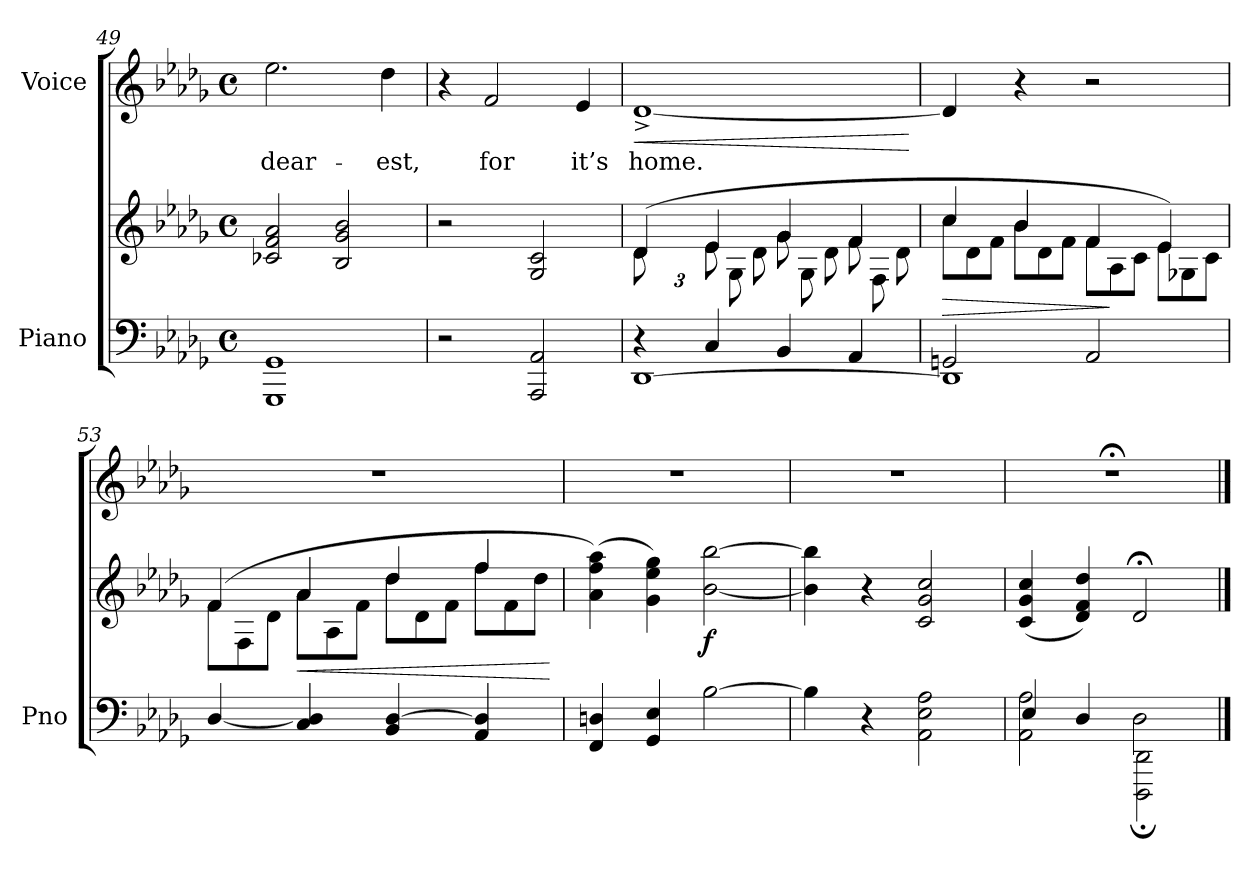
**kern	**kern	**dynam	**kern	**text	**dynam
*part2	*part2	*part2	*part1	*part1	*part1
*staff3	*staff2	*staff2/3	*staff1	*staff1	*staff1
*I"Piano	*	*	*I"Voice	*	*
*I'Pno	*	*	*	*	*
*clefF4	*clefG2	*	*clefG2	*	*
*k[b-e-a-d-g-]	*k[b-e-a-d-g-]	*	*k[b-e-a-d-g-]	*	*
*M4/4	*M4/4	*	*M4/4	*	*
*met(c)	*met(c)	*	*met(c)	*	*
=49	=49	=49	=49	=49	=49
1GGG- 1GG-	2c-X/ 2f/ 2a-/	.	2.ee-\	dear-	.
.	2B-/ 2g-/ 2b-/	.	.	.	.
.	.	.	4dd-\	-est,	.
=50	=50	=50	=50	=50	=50
2r	2r	.	4r	.	.
.	.	.	2f/	for	.
2AAA-/ 2AA-/	2G-/ 2c/	.	.	.	.
.	.	.	4e-/	it’s	.
=51	=51	=51	=51	=51	=51
*^	*^	*	*	*	*
*	*^	*	*	*	*	*	*
*	*	*	*	*Xtuplet	*	*	*	*
!	!	!	!	!	!	!	!	!LO:HP:b
12ryy	4r	[1DD-	(4d-/	12d-\L	.	[1d-^>	home.	<
12F/	.	.	.	6ryy	.	.	.	.
12A-/J	.	.	.	.	.	.	.	.
2.ryy	4C/	.	4e-/	12e-\L	.	.	.	.
.	.	.	.	12G-\	.	.	.	.
.	.	.	.	12d-\J	.	.	.	.
.	4BB-/	.	4g-/	12g-\L	.	.	.	.
.	.	.	.	12G-\	.	.	.	.
.	.	.	.	12d-\J	.	.	.	.
.	4AA-/	.	4f/	12f\L	.	.	.	.
.	.	.	.	12F\	.	.	.	.
.	.	.	.	12d-\J	.	.	.	.
*v	*v	*v	*	*	*	*	*	*
*	*v	*v	*	*	*	*
.	.	.	.	.	[
=52	=52	=52	=52	=52	=52
*^	*	*	*	*	*
!	!	!	!LO:HP:b	!	!	!
*	*	*^	*	*	*	*
2GGn/	1DD-]	4cc/	12cc\L	>	4d-/]	.	.
.	.	.	12d-\	.	.	.	.
.	.	.	12f\J	.	.	.	.
.	.	4b-/	12b-\L	.	4r	.	.
.	.	.	12d-\	.	.	.	.
.	.	.	12f\J	.	.	.	.
2AA-/	.	4f/	12f\L	.	2r	.	.
.	.	.	12A-\	]	.	.	.
.	.	.	12c\J	.	.	.	.
.	.	4e-/)	12e-\L	.	.	.	.
.	.	.	12G-X\	.	.	.	.
.	.	.	12c\J	.	.	.	.
*v	*v	*	*	*	*	*	*
=53	=53	=53	=53	=53	=53	=53
[>4D-/	(4f/	12f\L	.	1r	.	.
.	.	12F\	.	.	.	.
.	.	12d-\J	.	.	.	.
!	!	!	!LO:HP:b	!	!	!
4C/ 4D-/]	4a-/	12a-\L	<	.	.	.
.	.	12A-\	.	.	.	.
.	.	12f\J	.	.	.	.
4BB-/ [4D-/	4dd-/	12dd-\L	.	.	.	.
.	.	12d-\	.	.	.	.
.	.	12f\J	.	.	.	.
4AA-/ 4D-/]	4ff/	12ff\L	.	.	.	.
.	.	12f\	.	.	.	.
.	.	12dd-\J	.	.	.	.
*	*v	*v	*	*	*	*
.	.	[	.	.	.
=54	=54	=54	=54	=54	=54
4FF/ 4Dn/	(4a-\ 4ff\ 4aa-\)	.	1r	.	.
4GG-/ 4E-/	4g-\ 4ee-\ 4gg-\)	.	.	.	.
!	!	!LO:DY:b	!	!	!
[2B-\	[2b-\ [2bb-\	f	.	.	.
=55	=55	=55	=55	=55	=55
4B-\]	4b-\] 4bb-\]	.	1r	.	.
4r	4r	.	.	.	.
2AA-\ 2E-\ 2A-\	2c/ 2g-/ 2cc/	.	.	.	.
=56	=56	=56	=56	=56	=56
*^	*	*	*	*	*
*	*^	*	*	*	*	*
2ryy	2AA-\ 2A-\	4E-/	(>4c/ 4g-/ 4cc/	.	1r;<	.	.
.	.	4D-/	4d-/ 4f/ 4dd-/)	.	.	.	.
2D-\	2DDD-\; 2DD-\;	2ryy	2d-;</	.	.	.	.
*v	*v	*v	*	*	*	*	*
==	==	==	==	==	==
*-	*-	*-	*-	*-	*-
